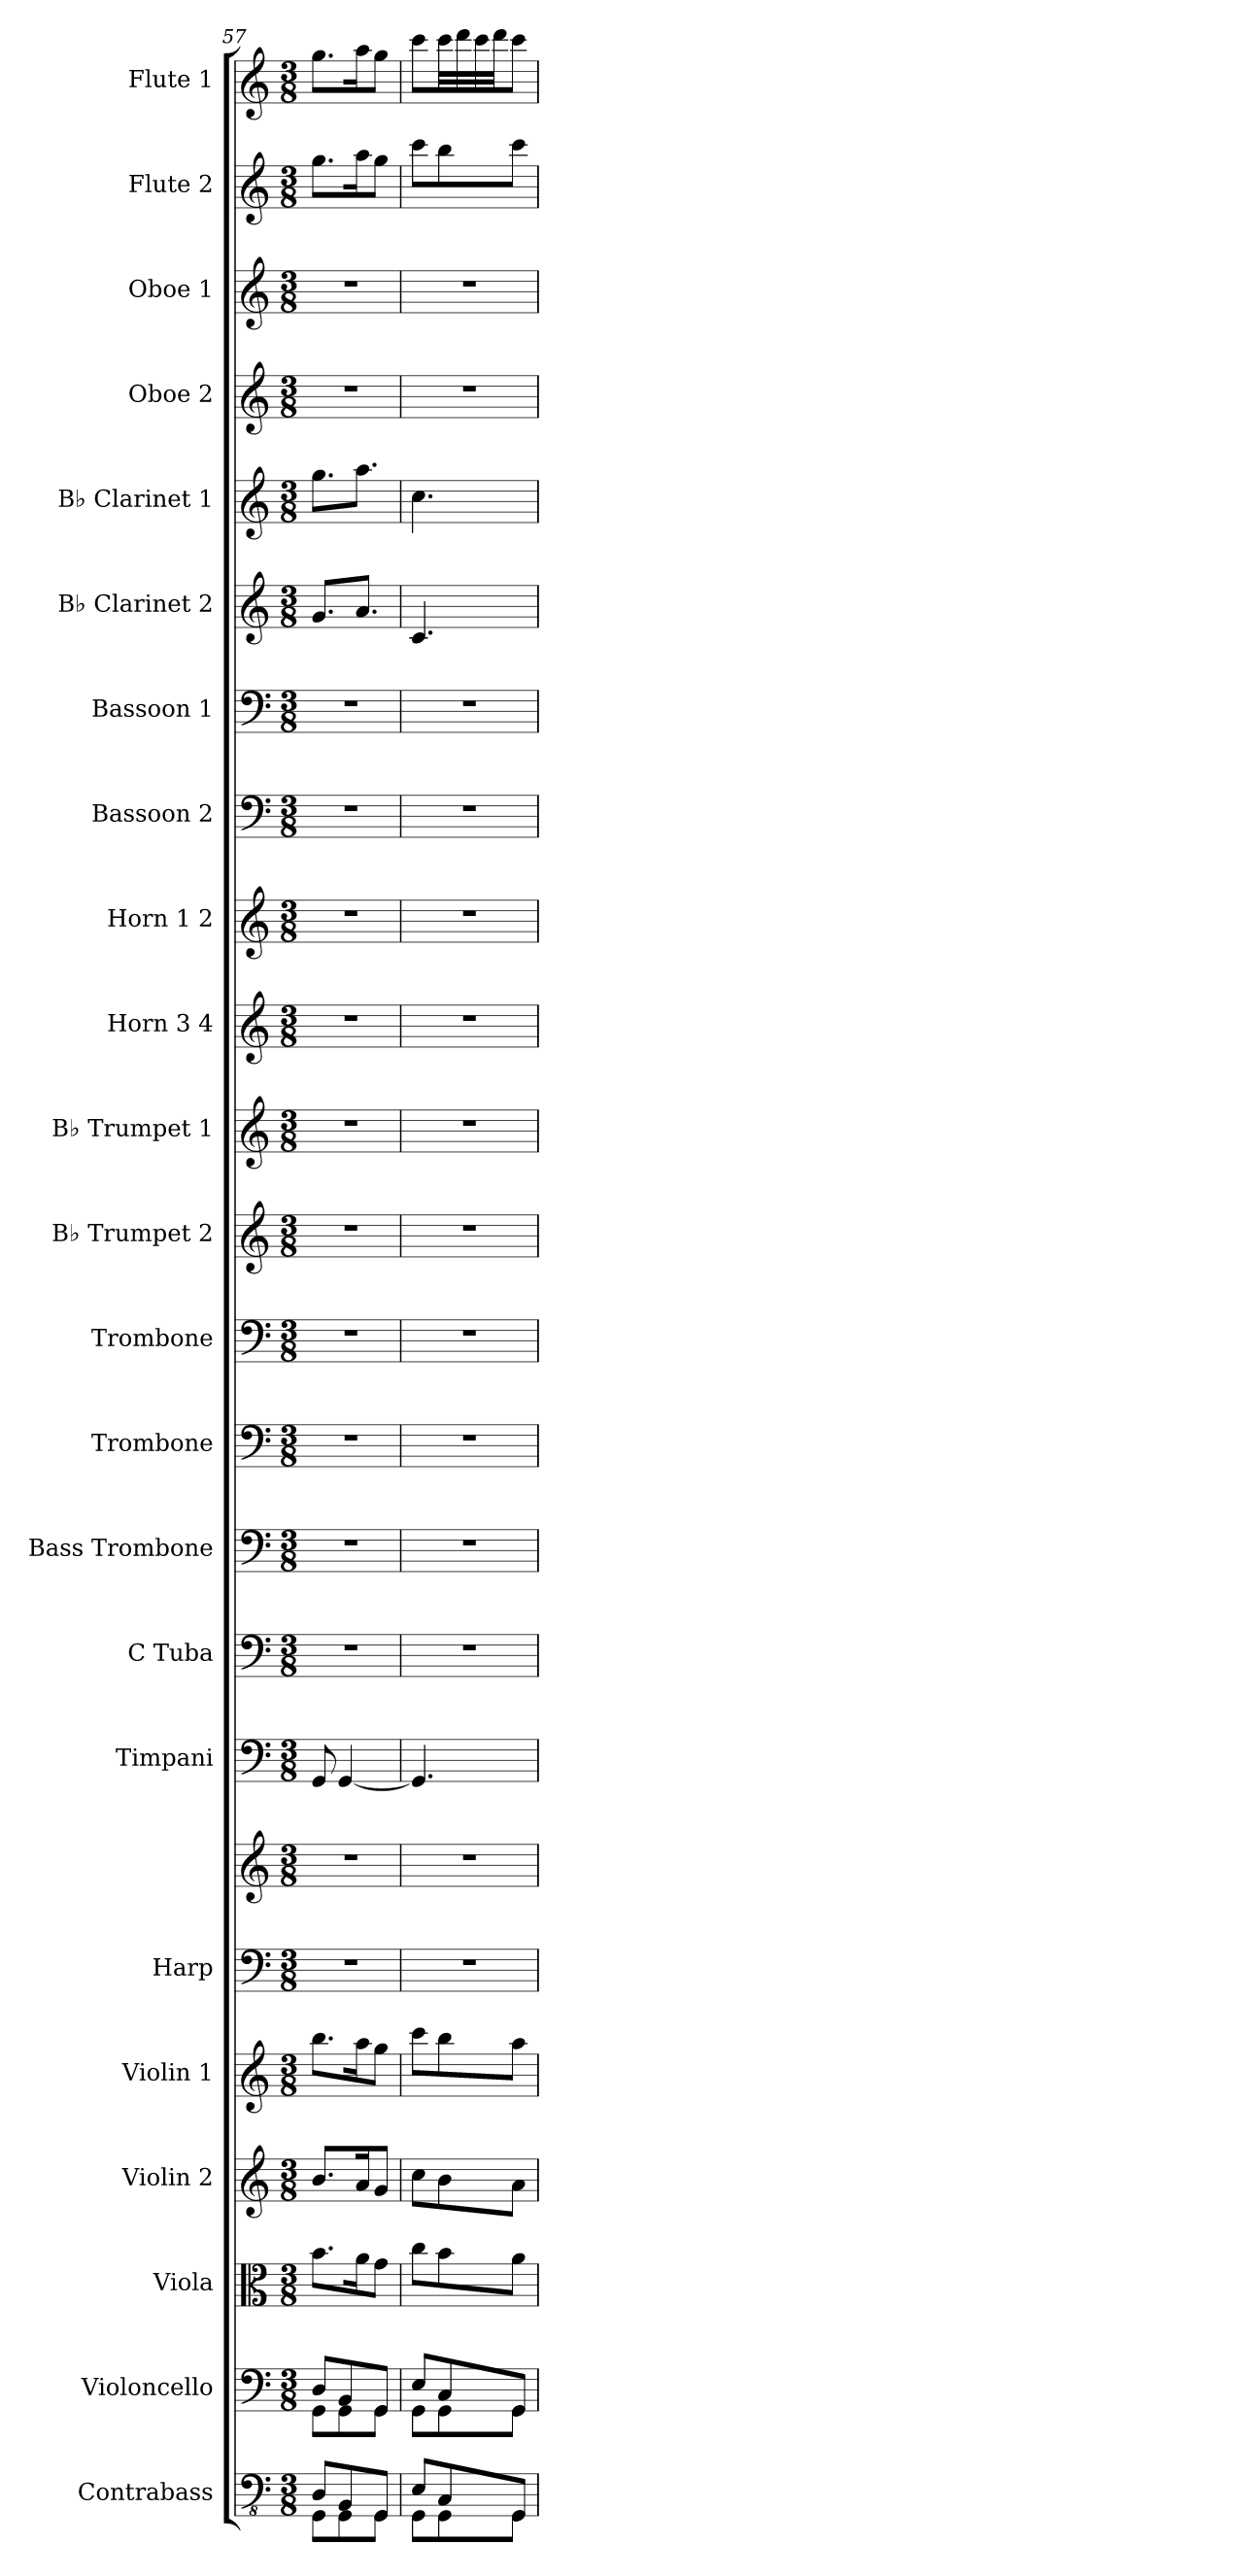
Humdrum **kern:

**kern	**kern	**kern	**kern	**kern	**kern	**kern	**kern	**kern	**kern	**kern	**kern	**kern	**kern	**kern	**kern	**kern	**kern	**kern	**kern	**kern	**kern	**kern	**kern
*part23	*part22	*part21	*part20	*part19	*part18	*part18	*part17	*part16	*part15	*part14	*part13	*part12	*part11	*part10	*part9	*part8	*part7	*part6	*part5	*part4	*part3	*part2	*part1
*staff24	*staff23	*staff22	*staff21	*staff20	*staff19	*staff18	*staff17	*staff16	*staff15	*staff14	*staff13	*staff12	*staff11	*staff10	*staff9	*staff8	*staff7	*staff6	*staff5	*staff4	*staff3	*staff2	*staff1
*I"Contrabass	*I"Violoncello	*I"Viola	*I"Violin 2	*I"Violin 1	*I"Harp	*	*I"Timpani	*I"C Tuba	*I"Bass Trombone	*I"Trombone	*I"Trombone	*I"B♭ Trumpet 2	*I"B♭ Trumpet 1	*I"Horn 3 4	*I"Horn 1 2	*I"Bassoon 2	*I"Bassoon 1	*I"B♭ Clarinet 2	*I"B♭ Clarinet 1	*I"Oboe 2	*I"Oboe 1	*I"Flute 2	*I"Flute 1
*I'Cbs.	*I'Vlc.	*I'Vla.	*I'Vln. 2	*I'Vln. 1	*I'Hrp.	*	*I'Timp.	*I'C Tu.	*I'B. Trb.	*I'Trb.	*I'Trb.	*I'B♭ Tpt. 2	*I'B♭ Tpt. 1	*I'Hn. 3 4	*I'Hn. 1 2	*I'Bsn. 2	*I'Bsn. 1	*I'B♭ Cl. 2	*I'B♭ Cl. 1	*I'Ob. 2	*I'Ob. 1	*I'Fl. 2	*I'Fl. 1
*clefFv4	*clefF4	*clefC3	*clefG2	*clefG2	*clefF4	*clefG2	*clefF4	*clefF4	*clefF4	*clefF4	*clefF4	*clefG2	*clefG2	*clefG2	*clefG2	*clefF4	*clefF4	*clefG2	*clefG2	*clefG2	*clefG2	*clefG2	*clefG2
*	*	*	*	*	*	*	*	*	*	*	*	*ITrd1c2	*ITrd1c2	*ITrd4c7	*ITrd4c7	*	*	*ITrd1c2	*ITrd1c2	*	*	*	*
*k[]	*k[]	*k[]	*k[]	*k[]	*k[]	*k[]	*k[]	*k[]	*k[]	*k[]	*k[]	*k[b-e-]	*k[b-e-]	*k[b-]	*k[b-]	*k[]	*k[]	*k[b-e-]	*k[b-e-]	*k[]	*k[]	*k[]	*k[]
*C:	*C:	*C:	*C:	*C:	*C:	*C:	*C:	*C:	*C:	*C:	*C:	*B-:	*B-:	*F:	*F:	*C:	*C:	*B-:	*B-:	*C:	*C:	*C:	*C:
*M3/8	*M3/8	*M3/8	*M3/8	*M3/8	*M3/8	*M3/8	*M3/8	*M3/8	*M3/8	*M3/8	*M3/8	*M3/8	*M3/8	*M3/8	*M3/8	*M3/8	*M3/8	*M3/8	*M3/8	*M3/8	*M3/8	*M3/8	*M3/8
=57	=57	=57	=57	=57	=57	=57	=57	=57	=57	=57	=57	=57	=57	=57	=57	=57	=57	=57	=57	=57	=57	=57	=57
*^	*^	*	*	*	*	*	*	*	*	*	*	*	*	*	*	*	*	*	*	*	*	*	*
8DD/L	8GGG\L	8D/L	8GG\L	8.b\L	8.b/L	8.bb\L	4.r	4.r	8GG/	4.r	4.r	4.r	4.r	4.r	4.r	4.r	4.r	4.r	4.r	8.f/L	8.ff\L	4.r	4.r	8.gg\L	8.gg\L
8BBB/	8GGG\	8BB/	8GG\	.	.	.	.	.	[4GG/	.	.	.	.	.	.	.	.	.	.	.	.	.	.	.	.
.	.	.	.	16a\K	16a/K	16aa\K	.	.	.	.	.	.	.	.	.	.	.	.	.	8.g/J	8.gg\J	.	.	16aa\K	16aa\K
8GGG/J	8GGG\J	8GG/J	8GG\J	8g\J	8g/J	8gg\J	.	.	.	.	.	.	.	.	.	.	.	.	.	.	.	.	.	8gg\J	8gg\J
=58	=58	=58	=58	=58	=58	=58	=58	=58	=58	=58	=58	=58	=58	=58	=58	=58	=58	=58	=58	=58	=58	=58	=58	=58	=58
8EE/L	8GGG\L	8E/L	8GG\L	8cc\L	8cc\L	8ccc\L	4.r	4.r	4.GG/]	4.r	4.r	4.r	4.r	4.r	4.r	4.r	4.r	4.r	4.r	4.B-/	4.b-\	4.r	4.r	8ccc\L	8ccc\L
8CC/	8GGG\	8C/	8GG\	8b\	8b\	8bb\	.	.	.	.	.	.	.	.	.	.	.	.	.	.	.	.	.	8bb\	32ccc\LL
.	.	.	.	.	.	.	.	.	.	.	.	.	.	.	.	.	.	.	.	.	.	.	.	.	32ddd\
.	.	.	.	.	.	.	.	.	.	.	.	.	.	.	.	.	.	.	.	.	.	.	.	.	32ccc\
.	.	.	.	.	.	.	.	.	.	.	.	.	.	.	.	.	.	.	.	.	.	.	.	.	32ddd\JJ
8GGG/J	8GGG\J	8GG/J	8GG\J	8a\J	8a\J	8aa\J	.	.	.	.	.	.	.	.	.	.	.	.	.	.	.	.	.	8ccc\J	8ccc\J
*v	*v	*	*	*	*	*	*	*	*	*	*	*	*	*	*	*	*	*	*	*	*	*	*	*	*
*	*v	*v	*	*	*	*	*	*	*	*	*	*	*	*	*	*	*	*	*	*	*	*	*	*
=	=	=	=	=	=	=	=	=	=	=	=	=	=	=	=	=	=	=	=	=	=	=	=
*-	*-	*-	*-	*-	*-	*-	*-	*-	*-	*-	*-	*-	*-	*-	*-	*-	*-	*-	*-	*-	*-	*-	*-
